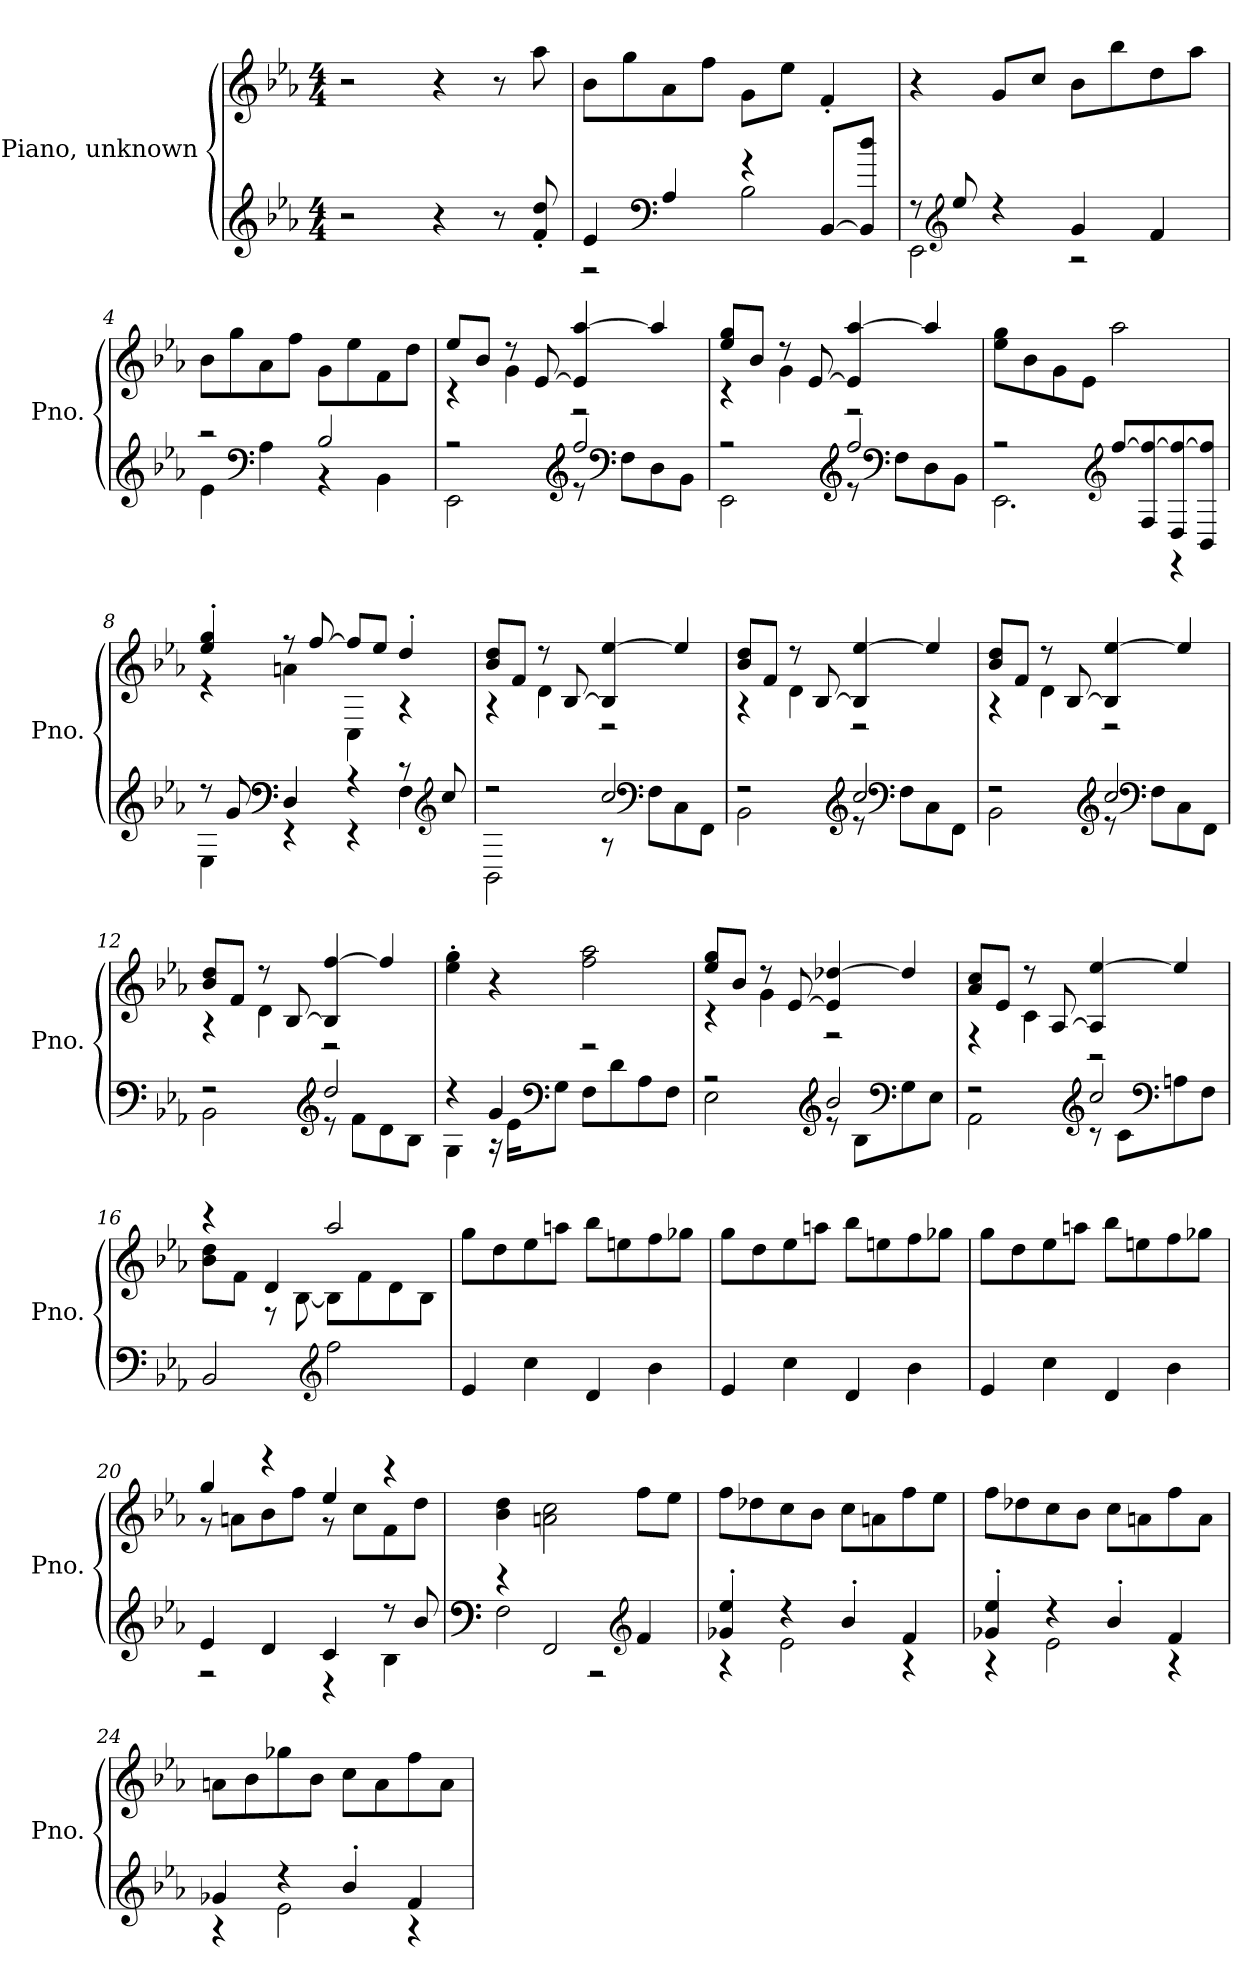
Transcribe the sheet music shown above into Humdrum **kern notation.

**kern	**kern
*part1	*part1
*staff2	*staff1
*I"Piano, unknown	*
*I'Pno.	*
*clefG2	*clefG2
*k[b-e-a-]	*k[b-e-a-]
*M4/4	*M4/4
*MM201	*MM201
=1	=1
2r	2r
4r	4r
8r	8r
8f/' 8dd/'	8aa-\
=2	=2
*^	*
4e-/	2r	8b-\L
.	.	8gg\
*clefF4	*	*
4A-/	.	8a-\
.	.	8ff\J
4r	2B-\	8g\L
.	.	8ee-\J
[8BB-/L	.	4f'/
8BB-/] 8dd/J	.	.
=3	=3	=3
8r	2EE-\	4r
*clefG2	*	*
8ee-/	.	.
4r	.	8g/L
.	.	8cc/J
4g/	2r	8b-\L
.	.	8bb-\
4f/	.	8dd\
.	.	8aa-\J
=4	=4	=4
2r	4e-\	8b-\L
.	.	8gg\
*clefF4	*	*
.	4A-\	8a-\
.	.	8ff\J
2B-/	4r	8g\L
.	.	8ee-\
.	4BB-\	8f\
.	.	8dd\J
!!LO:LB:g=z
=5	=5	=5
*	*	*^
2r	2EE-\	8ee-/L	4r
.	.	8b-/J	.
.	.	8r	4g\
.	.	[8e-/	.
*clefG2	*	*	*
2ff/	8r	4e-/] [4aa-/	2r
*clefF4	*	*	*
.	8F\L	.	.
.	8D\	4aa-/]	.
.	8BB-\J	.	.
=6	=6	=6	=6
2r	2EE-\	8ee-/ 8gg/L	4r
.	.	8b-/J	.
.	.	8r	4g\
.	.	[8e-/	.
*clefG2	*	*	*
2ff/	8r	4e-/] [4aa-/	2r
*clefF4	*	*	*
.	8F\L	.	.
.	8D\	4aa-/]	.
.	8BB-\J	.	.
*	*	*v	*v
=7	=7	=7
2r	2.EE-\	8ee-\ 8gg\L
.	.	8b-\
.	.	8g\
.	.	8e-\J
*clefG2	*	*
[8ff/L	.	2aa-\
8F/ 8ff/_	.	.
8D/ 8ff/_	4r	.
8BB-/ 8ff/]J	.	.
!!LO:LB:g=z
=8	=8	=8
*	*	*^
8r	4E-\	4ee-/' 4gg/'	4r
8g/	.	.	.
*clefF4	*	*	*
4D/	4r	8r	4an\
.	.	[8ff/	.
4r	4r	8ff/L]	4C\
.	.	8ee-/J	.
8r	4F\	4dd'/	4r
*clefG2	*	*	*
8cc/	.	.	.
=9	=9	=9	=9
2r	2BB-\	8b-/ 8dd/L	4r
.	.	8f/J	.
.	.	8r	4d\
.	.	[8B-/	.
2cc/	8r	4B-/] [4ee-/	2r
*clefF4	*	*	*
.	8F\L	.	.
.	8C\	4ee-/]	.
.	8FF\J	.	.
=10	=10	=10	=10
2r	2BB-\	8b-/ 8dd/L	4r
.	.	8f/J	.
.	.	8r	4d\
.	.	[8B-/	.
*clefG2	*	*	*
2cc/	8r	4B-/] [4ee-/	2r
*clefF4	*	*	*
.	8F\L	.	.
.	8C\	4ee-/]	.
.	8FF\J	.	.
!!LO:LB:g=z	!!
=11	=11	=11	=11
2r	2BB-\	8b-/ 8dd/L	4r
.	.	8f/J	.
.	.	8r	4d\
.	.	[8B-/	.
*clefG2	*	*	*
2cc/	8r	4B-/] [4ee-/	2r
*clefF4	*	*	*
.	8F\L	.	.
.	8C\	4ee-/]	.
.	8FF\J	.	.
=12	=12	=12	=12
2r	2BB-\	8b-/ 8dd/L	4r
.	.	8f/J	.
.	.	8r	4d\
.	.	[8B-/	.
*clefG2	*	*	*
2dd/	8r	4B-/] [4ff/	2r
.	8f\L	.	.
.	8d\	4ff/]	.
.	8B-\J	.	.
*	*	*v	*v
=13	=13	=13
4r	4G\	4ee-\' 4gg\'
4g/	16r	4r
.	16e-\KL	.
*clefF4	*	*
.	8G\J	.
2r	8F\L	2ff\ 2aa-\
.	8d\	.
.	8A-\	.
.	8F\J	.
=14	=14	=14
*	*	*^
2r	2E-\	8ee-/ 8gg/L	4r
.	.	8b-/J	.
.	.	8r	4g\
.	.	[8e-/	.
*clefG2	*	*	*
2b-/	8r	4e-/] [4dd-X/	2r
.	8B-\L	.	.
*clefF4	*	*	*
.	8G\	4dd-/]	.
.	8E-\J	.	.
!!LO:LB:g=z	!!
=15	=15	=15	=15
2r	2AA-\	8a-/ 8cc/L	4r
.	.	8e-/J	.
.	.	8r	4c\
.	.	[8A-/	.
*clefG2	*	*	*
2cc/	8r	4A-/] [4ee-/	2r
.	8c\L	.	.
*clefF4	*	*	*
.	8An\	4ee-/]	.
.	8F\J	.	.
*v	*v	*	*
=16	=16	=16
2BB-/	4r	8b-\ 8dd\L
.	.	8f\J
.	4d/	8r
.	.	[8B-\
*clefG2	*	*
2ff\	2aa-/	8B-\L]
.	.	8f\
.	.	8d\
.	.	8B-\J
*	*v	*v
=17	=17
4e-/	8gg\L
.	8dd\
4cc\	8ee-\
.	8aan\J
4d/	8bb-\L
.	8een\
4b-\	8ff\
.	8gg-X\J
=18	=18
4e-/	8gg\L
.	8dd\
4cc\	8ee-\
.	8aan\J
4d/	8bb-\L
.	8een\
4b-\	8ff\
.	8gg-X\J
!!LO:LB:g=z
=19	=19
4e-/	8gg\L
.	8dd\
4cc\	8ee-\
.	8aan\J
4d/	8bb-\L
.	8een\
4b-\	8ff\
.	8gg-X\J
=20	=20
*^	*^
4e-/	2r	4gg/	8r
.	.	.	8an\L
4d/	.	4r	8b-\
.	.	.	8ff\J
4c/	4r	4ee-/	8r
.	.	.	8cc\L
8r	4B-\	4r	8f\
8b-/	.	.	8dd\J
*	*	*v	*v
=21	=21	=21
*clefF4	*	*
4r	2F\	4b-\ 4dd\
2FF/	.	2an\ 2cc\
.	2r	.
*clefG2	*	*
4f/	.	8ff\L
.	.	8ee-\J
=22	=22	=22
4g-X/' 4ee-/'	4r	8ff\L
.	.	8dd-X\
4r	2e-\	8cc\
.	.	8b-\J
4b-'/	.	8cc\L
.	.	8an\
4f/	4r	8ff\
.	.	8ee-\J
!!LO:PB:g=z
=23	=23	=23
4g-X/' 4ee-/'	4r	8ff\L
.	.	8dd-X\
4r	2e-\	8cc\
.	.	8b-\J
4b-'/	.	8cc\L
.	.	8an\
4f/	4r	8ff\
.	.	8a\J
=24	=24	=24
4g-X/	4r	8an\L
.	.	8b-\
4r	2e-\	8gg-X\
.	.	8b-\J
4b-'/	.	8cc\L
.	.	8a\
4f/	4r	8ff\
.	.	8a\J
*v	*v	*
=	=
*-	*-
